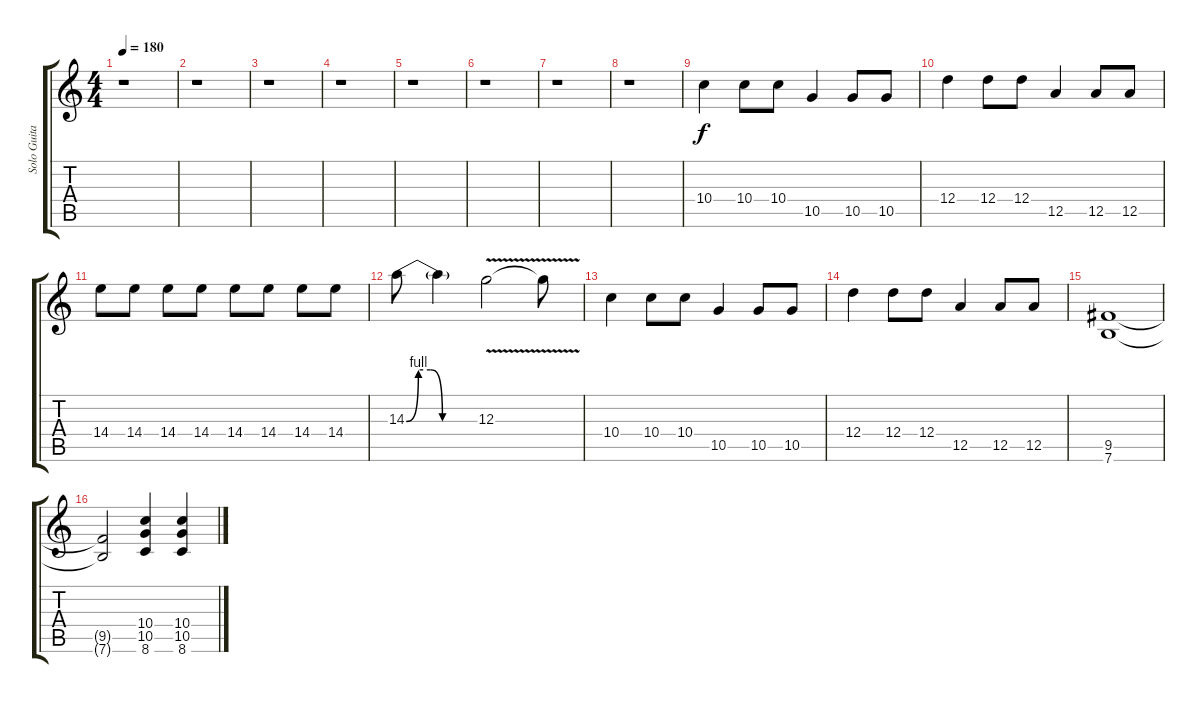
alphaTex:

\track ("Solo Guitar" "Solo Guita") {instrument overdrivenguitar}
\staff {score tabs}
\tuning (E4 B3 G3 D3 A2 E2) {hide}
\ts (4 4)
\tempo 180
\clef g2
\ks c
r.1{dy f} |
r.1 |
r.1 |
r.1 |
r.1 |
r.1 |
r.1 |
r.1 |
10.4.4 10.4.8 10.4.8 10.5.4 10.5.8 10.5.8 |
12.4.4 12.4.8 12.4.8 12.5.4 12.5.8 12.5.8 |
14.4.8 14.4.8 14.4.8 14.4.8 14.4.8 14.4.8 14.4.8 14.4.8 |
14.3{be (custom 0 0 10 4 20 4 30 0 60 0)}.8 14.3{t}.4 12.3{v}.2 12.3{t}.8 |
10.4.4 10.4.8 10.4.8 10.5.4 10.5.8 10.5.8 |
12.4.4 12.4.8 12.4.8 12.5.4 12.5.8 12.5.8 |
(9.5 7.6).1 |
(9.5{t} 7.6{t}).2 (10.4 10.5 8.6).4 (10.4 10.5 8.6).4
